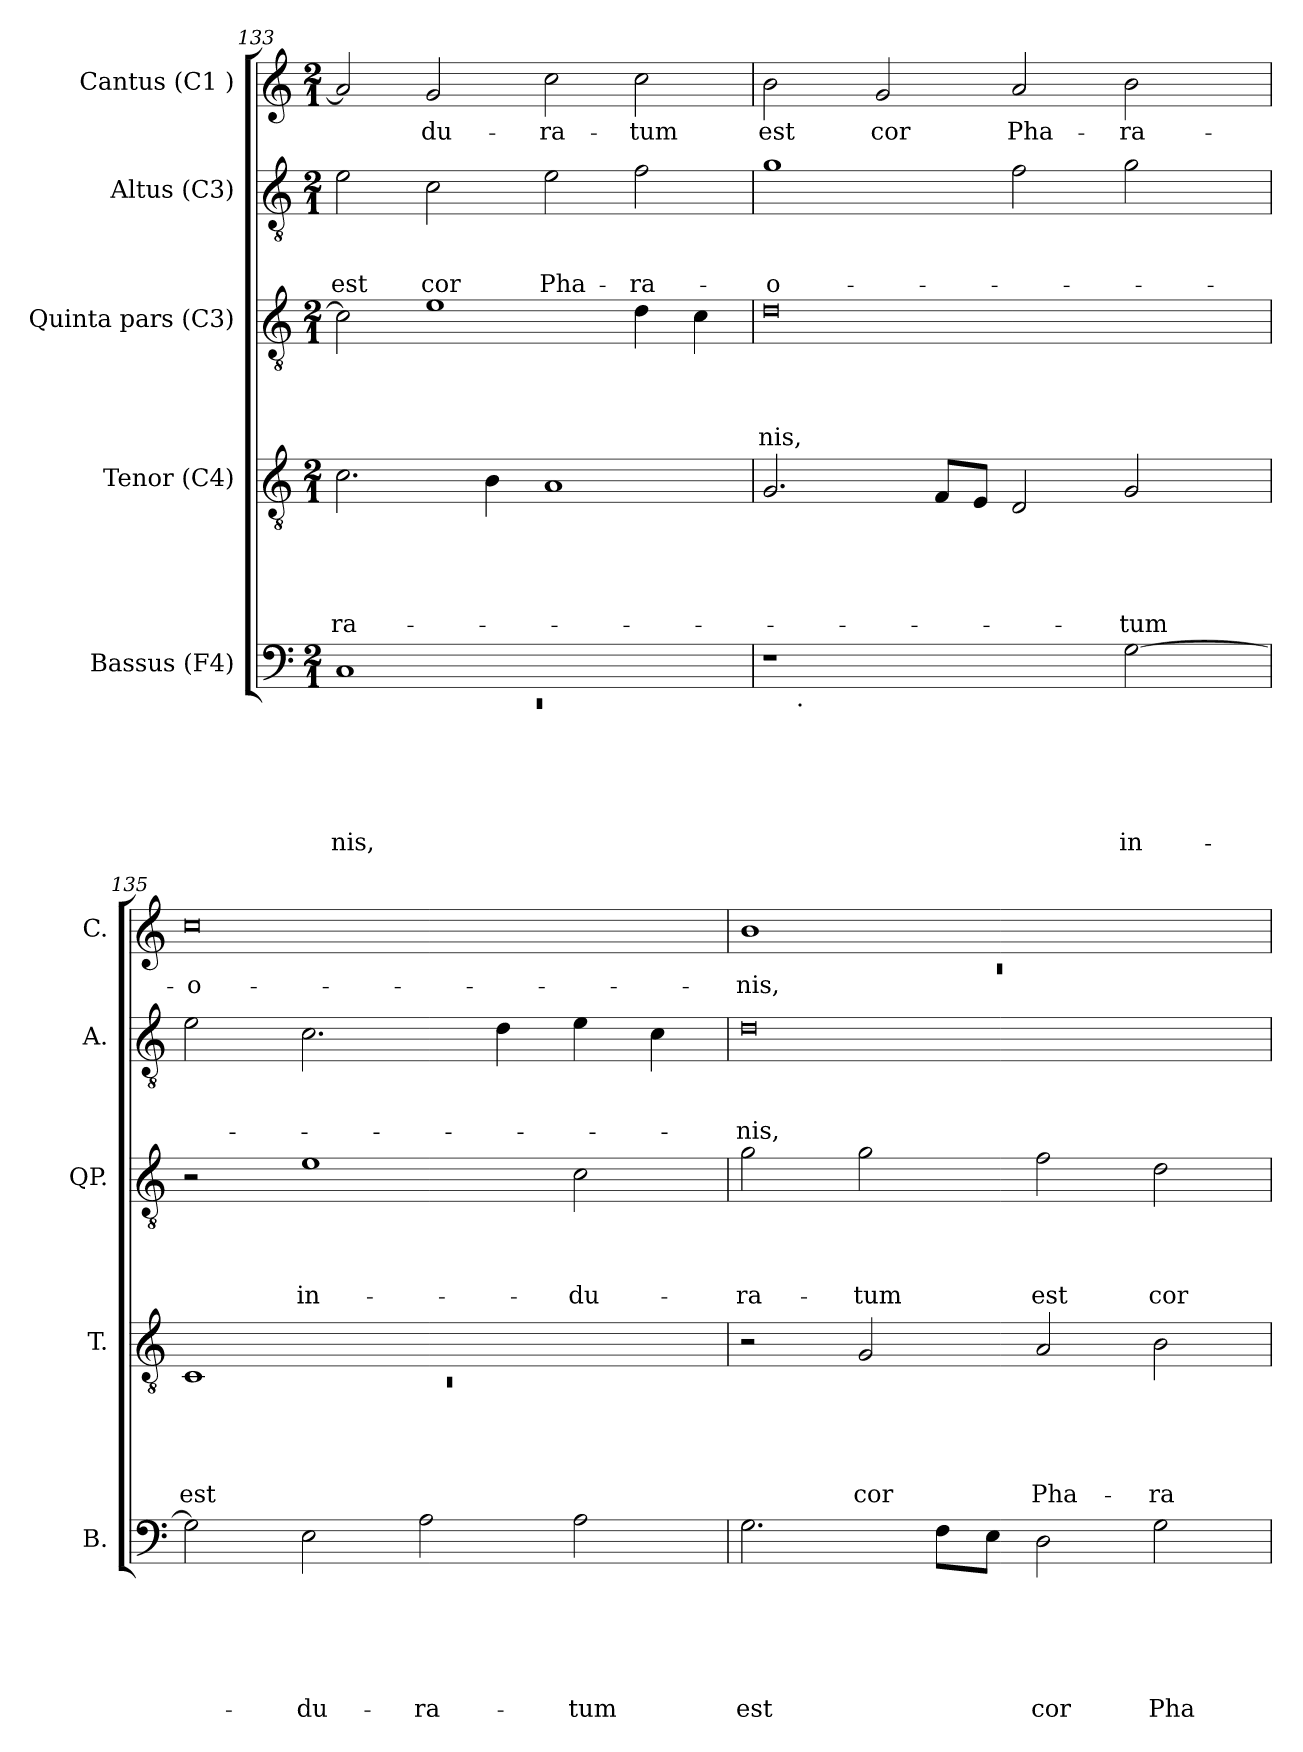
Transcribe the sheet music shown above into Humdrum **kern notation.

**kern	**text	**text	**text	**text	**text	**text	**kern	**text	**text	**text	**text	**text	**kern	**text	**text	**text	**text	**kern	**text	**text	**text	**kern	**text
*part5	*part5	*part5	*part5	*part5	*part5	*part5	*part4	*part4	*part4	*part4	*part4	*part4	*part3	*part3	*part3	*part3	*part3	*part2	*part2	*part2	*part2	*part1	*part1
*staff5	*staff5	*staff5	*staff5	*staff5	*staff5	*staff5	*staff4	*staff4	*staff4	*staff4	*staff4	*staff4	*staff3	*staff3	*staff3	*staff3	*staff3	*staff2	*staff2	*staff2	*staff2	*staff1	*staff1
*I"Bassus (F4)	*	*	*	*	*	*	*I"Tenor (C4)	*	*	*	*	*	*I"Quinta pars (C3)	*	*	*	*	*I"Altus (C3)	*	*	*	*I"Cantus (C1 )	*
*I'B.	*	*	*	*	*	*	*I'T.	*	*	*	*	*	*I'QP.	*	*	*	*	*I'A.	*	*	*	*I'C.	*
*clefF4	*	*	*	*	*	*	*clefGv2	*	*	*	*	*	*clefGv2	*	*	*	*	*clefGv2	*	*	*	*clefG2	*
*k[]	*	*	*	*	*	*	*k[]	*	*	*	*	*	*k[]	*	*	*	*	*k[]	*	*	*	*k[]	*
*C:	*	*	*	*	*	*	*C:	*	*	*	*	*	*C:	*	*	*	*	*C:	*	*	*	*C:	*
*M2/1	*	*	*	*	*	*	*M2/1	*	*	*	*	*	*M2/1	*	*	*	*	*M2/1	*	*	*	*M2/1	*
=133	=133	=133	=133	=133	=133	=133	=133	=133	=133	=133	=133	=133	=133	=133	=133	=133	=133	=133	=133	=133	=133	=133	=133
*^	*	*	*	*	*	*	*	*	*	*	*	*	*	*	*	*	*	*	*	*	*	*	*
!	!LO:N:vis=1	!	!	!	!	!	!LO:LY:b	!	!	!	!	!	!LO:LY:b	!	!	!	!	!	!	!	!	!LO:LY:b	!	!
1C	0rEE	.	.	.	.	.	-nis,	2.c\	.	.	.	.	-ra-	2c\]	.	.	.	.	2e\	.	.	est	2a/]	.
!	!	!	!	!	!	!	!	!	!	!	!	!	!	!	!	!	!	!	!	!	!	!LO:LY:b	!	!LO:LY:b
.	.	.	.	.	.	.	.	.	.	.	.	.	.	1e	.	.	.	.	2c\	.	.	cor	2g/	-du-
.	.	.	.	.	.	.	.	4B\	.	.	.	.	.	.	.	.	.	.	.	.	.	.	.	.
!	!	!	!	!	!	!	!	!	!	!	!	!	!	!	!	!	!	!	!	!	!	!LO:LY:b	!	!LO:LY:b
1ryy	.	.	.	.	.	.	.	1A	.	.	.	.	.	.	.	.	.	.	2e\	.	.	Pha-	2cc\	-ra-
!	!	!	!	!	!	!	!	!	!	!	!	!	!	!	!	!	!	!	!	!	!	!LO:LY:b	!	!LO:LY:b
.	.	.	.	.	.	.	.	.	.	.	.	.	.	4d\	.	.	.	.	2f\	.	.	-ra-	2cc\	-tum
.	.	.	.	.	.	.	.	.	.	.	.	.	.	4c\	.	.	.	.	.	.	.	.	.	.
=134	=134	=134	=134	=134	=134	=134	=134	=134	=134	=134	=134	=134	=134	=134	=134	=134	=134	=134	=134	=134	=134	=134	=134	=134
!	!	!	!	!	!	!	!	!	!	!	!	!	!	!	!	!	!	!LO:LY:b	!	!	!	!LO:LY:b:rj	!	!LO:LY:b
1r	16.ryy	.	.	.	.	.	.	2.G/	.	.	.	.	.	0d	.	.	.	-nis,	1g	.	.	-o-	2b\	est
!	!LO:TX:b:t=.	!	!	!	!	!	!	!	!	!	!	!	!	!	!	!	!	!	!	!	!	!	!	!
.	1ryy	.	.	.	.	.	.	.	.	.	.	.	.	.	.	.	.	.	.	.	.	.	.	.
!	!	!	!	!	!	!	!	!	!	!	!	!	!	!	!	!	!	!	!	!	!	!	!	!LO:LY:b
.	.	.	.	.	.	.	.	.	.	.	.	.	.	.	.	.	.	.	.	.	.	.	2g/	cor
.	.	.	.	.	.	.	.	8F/L	.	.	.	.	.	.	.	.	.	.	.	.	.	.	.	.
.	.	.	.	.	.	.	.	8E/J	.	.	.	.	.	.	.	.	.	.	.	.	.	.	.	.
!	!	!	!	!	!	!	!	!	!	!	!	!	!	!	!	!	!	!	!	!	!	!	!	!LO:LY:b
2ryy	.	.	.	.	.	.	.	2D/	.	.	.	.	.	.	.	.	.	.	2f\	.	.	.	2a/	Pha-
.	2ryy	.	.	.	.	.	.	.	.	.	.	.	.	.	.	.	.	.	.	.	.	.	.	.
!	!	!	!	!	!	!	!LO:LY:b	!	!	!	!	!	!LO:LY:b	!	!	!	!	!	!	!	!	!	!	!LO:LY:b
[>2G\	.	.	.	.	.	.	in-	2G/	.	.	.	.	-tum	.	.	.	.	.	2g\	.	.	.	2b\	-ra-
.	4ryy	.	.	.	.	.	.	.	.	.	.	.	.	.	.	.	.	.	.	.	.	.	.	.
.	8ryy	.	.	.	.	.	.	.	.	.	.	.	.	.	.	.	.	.	.	.	.	.	.	.
.	32ryy	.	.	.	.	.	.	.	.	.	.	.	.	.	.	.	.	.	.	.	.	.	.	.
=135	=135	=135	=135	=135	=135	=135	=135	=135	=135	=135	=135	=135	=135	=135	=135	=135	=135	=135	=135	=135	=135	=135	=135	=135
*	*	*	*	*	*	*	*	*^	*	*	*	*	*	*	*	*	*	*	*	*	*	*	*	*
!	!	!	!	!	!	!	!	!	!LO:N:vis=1	!	!	!	!	!LO:LY:b	!	!	!	!	!	!	!	!	!	!	!LO:LY:b:rj
*v	*v	*	*	*	*	*	*	*	*	*	*	*	*	*	*	*	*	*	*	*	*	*	*	*	*
2G\]	.	.	.	.	.	.	1C	0rC	.	.	.	.	est	2r	.	.	.	.	2e\	.	.	.	0cc	-o-
!	!	!	!	!	!	!LO:LY:b	!	!	!	!	!	!	!	!	!	!	!	!LO:LY:b	!	!	!	!	!	!
2E\	.	.	.	.	.	-du-	.	.	.	.	.	.	.	1e	.	.	.	in-	2.c\	.	.	.	.	.
!	!	!	!	!	!	!LO:LY:b	!	!	!	!	!	!	!	!	!	!	!	!	!	!	!	!	!	!
2A\	.	.	.	.	.	-ra-	1ryy	.	.	.	.	.	.	.	.	.	.	.	.	.	.	.	.	.
.	.	.	.	.	.	.	.	.	.	.	.	.	.	.	.	.	.	.	4d\	.	.	.	.	.
!	!	!	!	!	!	!LO:LY:b	!	!	!	!	!	!	!	!	!	!	!	!LO:LY:b	!	!	!	!	!	!
2A\	.	.	.	.	.	-tum	.	.	.	.	.	.	.	2c\	.	.	.	-du-	4e\	.	.	.	.	.
.	.	.	.	.	.	.	.	.	.	.	.	.	.	.	.	.	.	.	4c\	.	.	.	.	.
*	*	*	*	*	*	*	*v	*v	*	*	*	*	*	*	*	*	*	*	*	*	*	*	*	*
=136	=136	=136	=136	=136	=136	=136	=136	=136	=136	=136	=136	=136	=136	=136	=136	=136	=136	=136	=136	=136	=136	=136	=136
*	*	*	*	*	*	*	*	*	*	*	*	*	*	*	*	*	*	*	*	*	*	*^	*
!	!	!	!	!	!	!LO:LY:b	!	!	!	!	!	!	!	!	!	!	!LO:LY:b	!	!	!	!LO:LY:b	!	!LO:N:vis=1	!LO:LY:b
2.G\	.	.	.	.	.	est	2r	.	.	.	.	.	2g\	.	.	.	-ra-	0d	.	.	-nis,	1b	0rc	-nis,
!	!	!	!	!	!	!	!	!	!	!	!	!LO:LY:b	!	!	!	!	!LO:LY:b	!	!	!	!	!	!	!
.	.	.	.	.	.	.	2G/	.	.	.	.	cor	2g\	.	.	.	-tum	.	.	.	.	.	.	.
8F\L	.	.	.	.	.	.	.	.	.	.	.	.	.	.	.	.	.	.	.	.	.	.	.	.
8E\J	.	.	.	.	.	.	.	.	.	.	.	.	.	.	.	.	.	.	.	.	.	.	.	.
!	!	!	!	!	!	!LO:LY:b	!	!	!	!	!	!LO:LY:b	!	!	!	!	!LO:LY:b	!	!	!	!	!	!	!
2D\	.	.	.	.	.	cor	2A/	.	.	.	.	Pha-	2f\	.	.	.	est	.	.	.	.	1ryy	.	.
!	!	!	!	!	!	!LO:LY:b	!	!	!	!	!	!LO:LY:b	!	!	!	!	!LO:LY:b	!	!	!	!	!	!	!
2G\	.	.	.	.	.	Pha-	2B\	.	.	.	.	-ra-	2d\	.	.	.	cor	.	.	.	.	.	.	.
*	*	*	*	*	*	*	*	*	*	*	*	*	*	*	*	*	*	*	*	*	*	*v	*v	*
=	=	=	=	=	=	=	=	=	=	=	=	=	=	=	=	=	=	=	=	=	=	=	=
*-	*-	*-	*-	*-	*-	*-	*-	*-	*-	*-	*-	*-	*-	*-	*-	*-	*-	*-	*-	*-	*-	*-	*-
